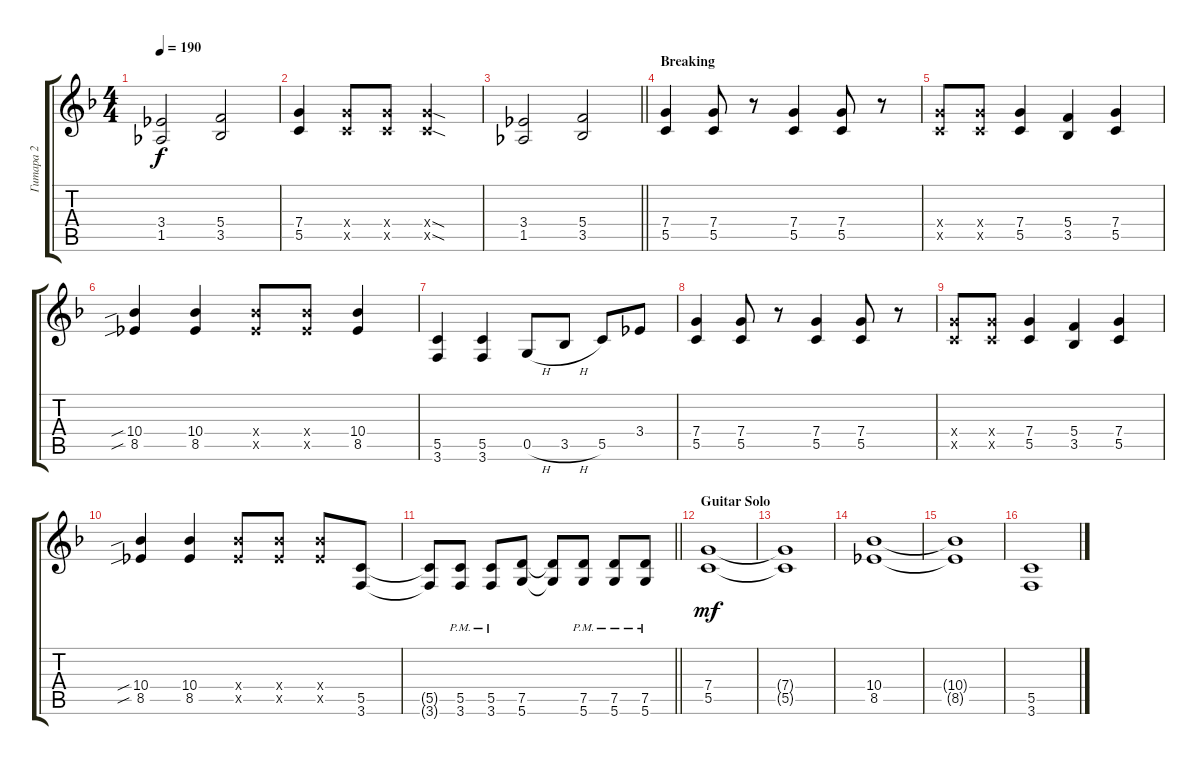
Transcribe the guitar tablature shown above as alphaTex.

\track ("Гитара 2" "Гитара 2") {instrument distortionguitar}
\staff {score tabs}
\tuning (D4 A3 F3 C3 G2 D2) {hide}
\ts (4 4)
\tempo 190
\clef g2
\ks dminor
(3.4 1.5).2{dy f} (5.4 3.5).2 |
(7.4 5.5).4 (7.4{x} 5.5{x}).8 (7.4{x} 5.5{x}).8 (7.4{sod x} 5.5{sod x}).2 |
\barLineRight lightlight
(3.4 1.5).2 (5.4 3.5).2 |
\section ("" "Breaking")
(7.4 5.5).4 (7.4 5.5).8 r.8 (7.4 5.5).4 (7.4 5.5).8 r.8 |
(7.4{x} 5.5{x}).8 (7.4{x} 5.5{x}).8 (7.4 5.5).4 (5.4 3.5).4 (7.4 5.5).4 |
(10.4{sib} 8.5{sib}).4 (10.4 8.5).4 (10.4{x} 8.5{x}).8 (10.4{x} 8.5{x}).8 (10.4 8.5).4 |
(5.5 3.6).4 (5.5 3.6).4 0.5{h}.8 3.5{h}.8 5.5.8 3.4.8 |
(7.4 5.5).4 (7.4 5.5).8 r.8 (7.4 5.5).4 (7.4 5.5).8 r.8 |
(7.4{x} 5.5{x}).8 (7.4{x} 5.5{x}).8 (7.4 5.5).4 (5.4 3.5).4 (7.4 5.5).4 |
(10.4{sib} 8.5{sib}).4 (10.4 8.5).4 (10.4{x} 8.5{x}).8 (10.4{x} 8.5{x}).8 (10.4{x} 8.5{x}).8 (5.5 3.6).8 |
\barLineRight lightlight
(5.5{t} 3.6{t}).8 (5.5{pm} 3.6{pm}).8 (5.5{pm} 3.6{pm}).8 (7.5 5.6).8 (7.5{t} 5.6{t}).8 (7.5{pm} 5.6{pm}).8 (7.5{pm} 5.6{pm}).8 (7.5{pm} 5.6{pm}).8 |
\section ("" "Guitar Solo")
(7.4 5.5).1{dy mf} |
(7.4{t} 5.5{t}).1 |
(10.4 8.5).1 |
(10.4{t} 8.5{t}).1 |
(5.5 3.6).1
